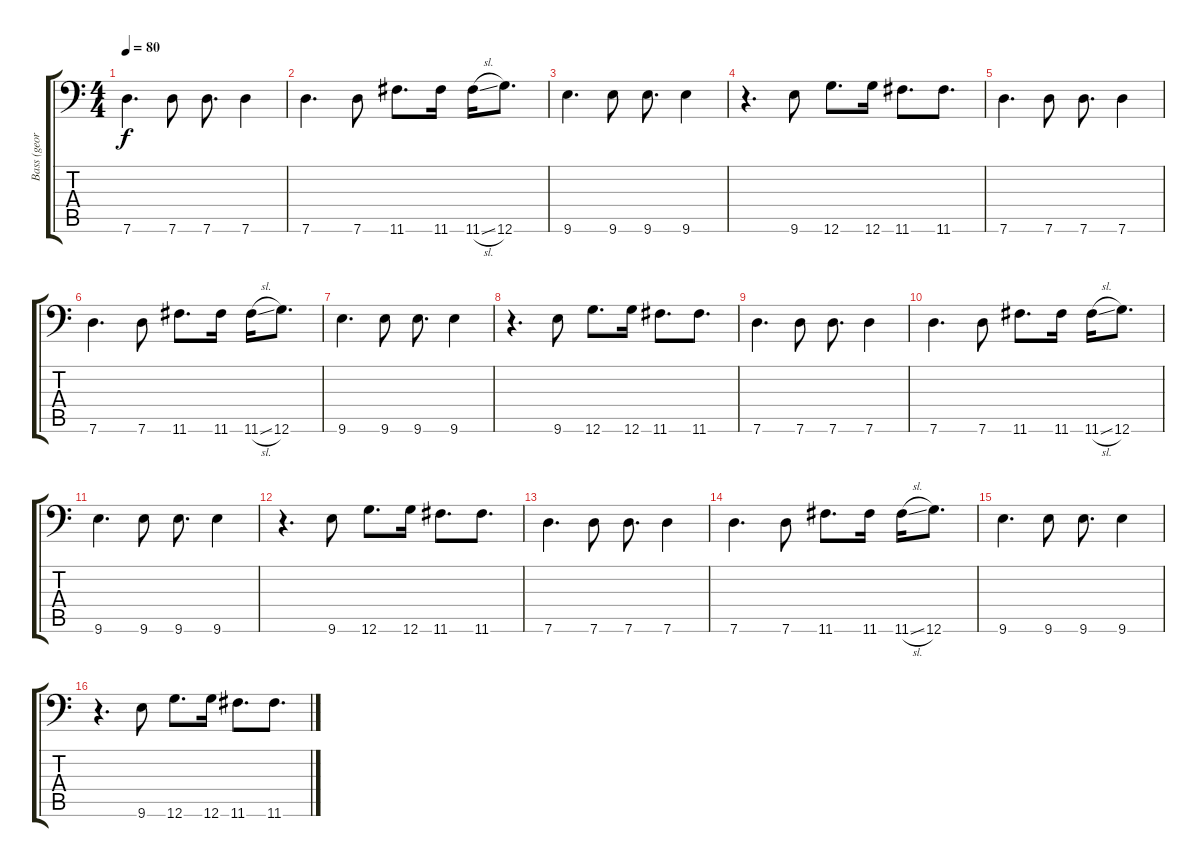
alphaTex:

\track ("Bass (georg holm)" "Bass (geor") {instrument electricguitarjazz}
\staff {score tabs}
\tuning (E4 B3 G3 D3 A2 G1) {hide}
\ts (4 4)
\tempo 80
\clef f4
\ks c
7.6.4{d dy f} 7.6.8 7.6.8{d} 7.6.4 |
7.6.4{d} 7.6.8 11.6.8{d} 11.6.16 11.6{sl}.16 12.6.8{d} |
9.6.4{d} 9.6.8 9.6.8{d} 9.6.4 |
r.4{d} 9.6.8 12.6.8{d} 12.6.16 11.6.8{d} 11.6.8{d} |
7.6.4{d} 7.6.8 7.6.8{d} 7.6.4 |
7.6.4{d} 7.6.8 11.6.8{d} 11.6.16 11.6{sl}.16 12.6.8{d} |
9.6.4{d} 9.6.8 9.6.8{d} 9.6.4 |
r.4{d} 9.6.8 12.6.8{d} 12.6.16 11.6.8{d} 11.6.8{d} |
7.6.4{d} 7.6.8 7.6.8{d} 7.6.4 |
7.6.4{d} 7.6.8 11.6.8{d} 11.6.16 11.6{sl}.16 12.6.8{d} |
9.6.4{d} 9.6.8 9.6.8{d} 9.6.4 |
r.4{d} 9.6.8 12.6.8{d} 12.6.16 11.6.8{d} 11.6.8{d} |
7.6.4{d} 7.6.8 7.6.8{d} 7.6.4 |
7.6.4{d} 7.6.8 11.6.8{d} 11.6.16 11.6{sl}.16 12.6.8{d} |
9.6.4{d} 9.6.8 9.6.8{d} 9.6.4 |
r.4{d} 9.6.8 12.6.8{d} 12.6.16 11.6.8{d} 11.6.8{d}
